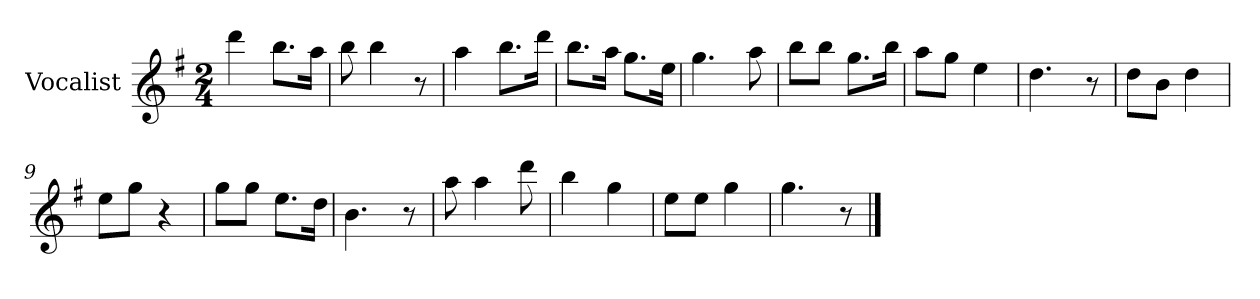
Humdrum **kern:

**kern
*part1
*staff1
*I"Vocalist
*k[f#]
*G:
*M2/4
=
4ddd
8.bbL
16aaJk
=1
8bb
4bb
8r
=2
4aa
8.bbL
16dddJk
=3
8.bbL
16aaJk
8.ggL
16eeJk
=4
4.gg
8aa
=5
8bbL
8bbJ
8.ggL
16bbJk
=6
8aaL
8ggJ
4ee
=7
4.dd
8r
=8
8ddL
8bJ
4dd
=9
8eeL
8ggJ
4r
=10
8ggL
8ggJ
8.eeL
16ddJk
=11
4.b
8r
=12
8aa
4aa
8ddd
=13
4bb
4gg
=14
8eeL
8eeJ
4gg
=15
4.gg
8r
==
*-
